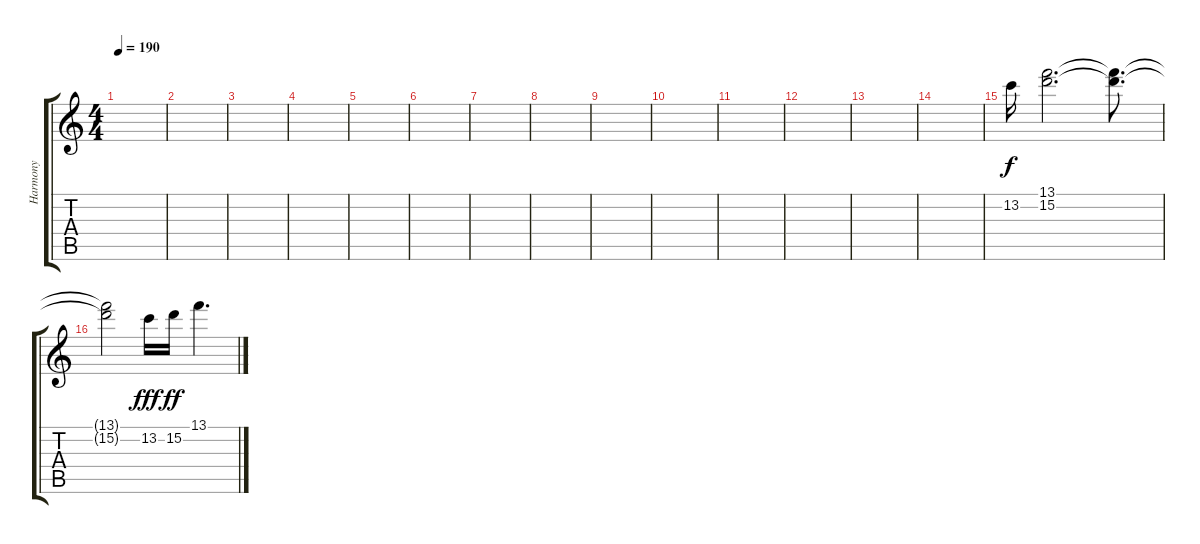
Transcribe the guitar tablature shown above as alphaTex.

\track ("Harmony" "Harmony") {instrument rockorgan}
\staff {score tabs}
\tuning (E5 B4 G4 D4 A3 E3) {hide}
\ts (4 4)
\tempo 190
\clef g2
\ks c
|
|
|
|
|
|
|
|
|
|
|
|
|
|
13.2.16 (13.1 15.2).2{d} (13.1{t} 15.2{t}).8{d dy f} |
(13.1{t} 15.2{t}).2 13.2.16{dy fff} 15.2.16{dy ff} 13.1.4{d}
